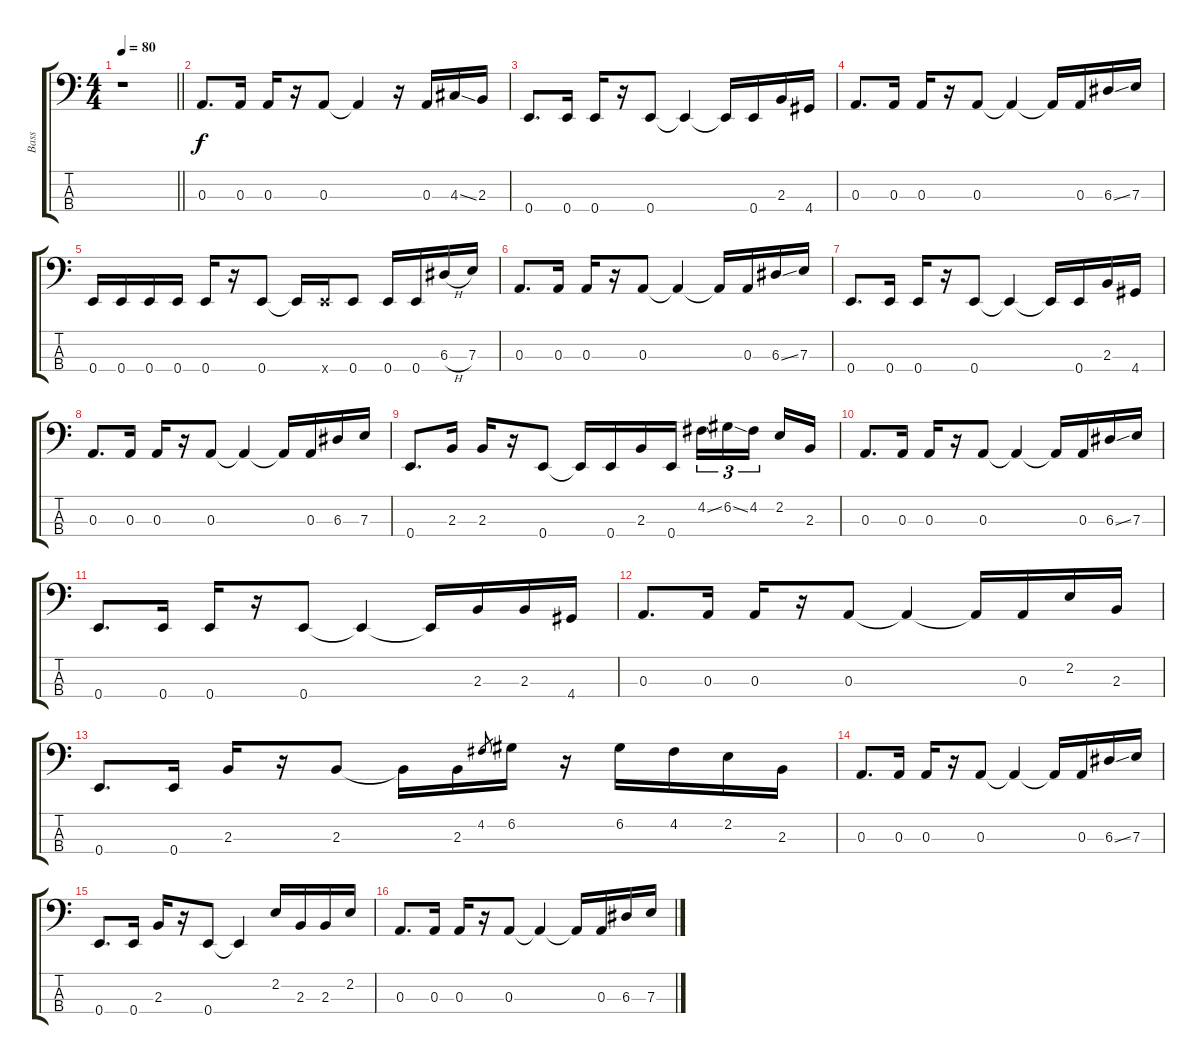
\track ("Bass" "Bass") {instrument electricbassfinger}
\staff {score tabs}
\tuning (G2 D2 A1 E1) {hide}
\ts (4 4)
\tempo 80
\clef f4
\barLineRight lightlight
\ks c
r.1{dy f instrument electricbassfinger} |
0.3.8{d} 0.3.16 0.3.16 r.16 0.3.8 0.3{t}.4 r.16 0.3.16 4.3{ss}.16 2.3.16 |
0.4.8{d} 0.4.16 0.4.16 r.16 0.4.8 0.4{t}.4 0.4{t}.16 0.4.16 2.3.16 4.4.16 |
0.3.8{d} 0.3.16 0.3.16 r.16 0.3.8 0.3{t}.4 0.3{t}.16 0.3.16 6.3{ss}.16 7.3.16 |
0.4.16 0.4.16 0.4.16 0.4.16 0.4.16 r.16 0.4.8 0.4{t}.16 0.4{x}.16 0.4.8 0.4.16 0.4.16 6.3{h}.16 7.3.16 |
0.3.8{d} 0.3.16 0.3.16 r.16 0.3.8 0.3{t}.4 0.3{t}.16 0.3.16 6.3{ss}.16 7.3.16 |
0.4.8{d} 0.4.16 0.4.16 r.16 0.4.8 0.4{t}.4 0.4{t}.16 0.4.16 2.3.16 4.4.16 |
0.3.8{d} 0.3.16 0.3.16 r.16 0.3.8 0.3{t}.4 0.3{t}.16 0.3.16 6.3.16 7.3.16 |
0.4.8{d} 2.3.16 2.3.16 r.16 0.4.8 0.4{t}.16 0.4.16 2.3.16 0.4.16 4.2{ss}.16{tu (3 2)} 6.2{ss}.16{tu (3 2)} 4.2.16{tu (3 2) beam splitsecondary} 2.2.16 2.3.16 |
0.3.8{d} 0.3.16 0.3.16 r.16 0.3.8 0.3{t}.4 0.3{t}.16 0.3.16 6.3{ss}.16 7.3.16 |
0.4.8{d} 0.4.16 0.4.16 r.16 0.4.8 0.4{t}.4 0.4{t}.16 2.3.16 2.3.16 4.4.16 |
0.3.8{d} 0.3.16 0.3.16 r.16 0.3.8 0.3{t}.4 0.3{t}.16 0.3.16 2.2.16 2.3.16 |
0.4.8{d} 0.4.16 2.3.16 r.16 2.3.8 2.3{t}.16 2.3.16 4.2.8{gr} 6.2.16 r.16 6.2.16 4.2.16 2.2.16 2.3.16 |
0.3.8{d} 0.3.16 0.3.16 r.16 0.3.8 0.3{t}.4 0.3{t}.16 0.3.16 6.3{ss}.16 7.3.16 |
0.4.8{d} 0.4.16 2.3.16 r.16 0.4.8 0.4{t}.4 2.2.16 2.3.16 2.3.16 2.2.16 |
0.3.8{d} 0.3.16 0.3.16 r.16 0.3.8 0.3{t}.4 0.3{t}.16 0.3.16 6.3.16 7.3.16
